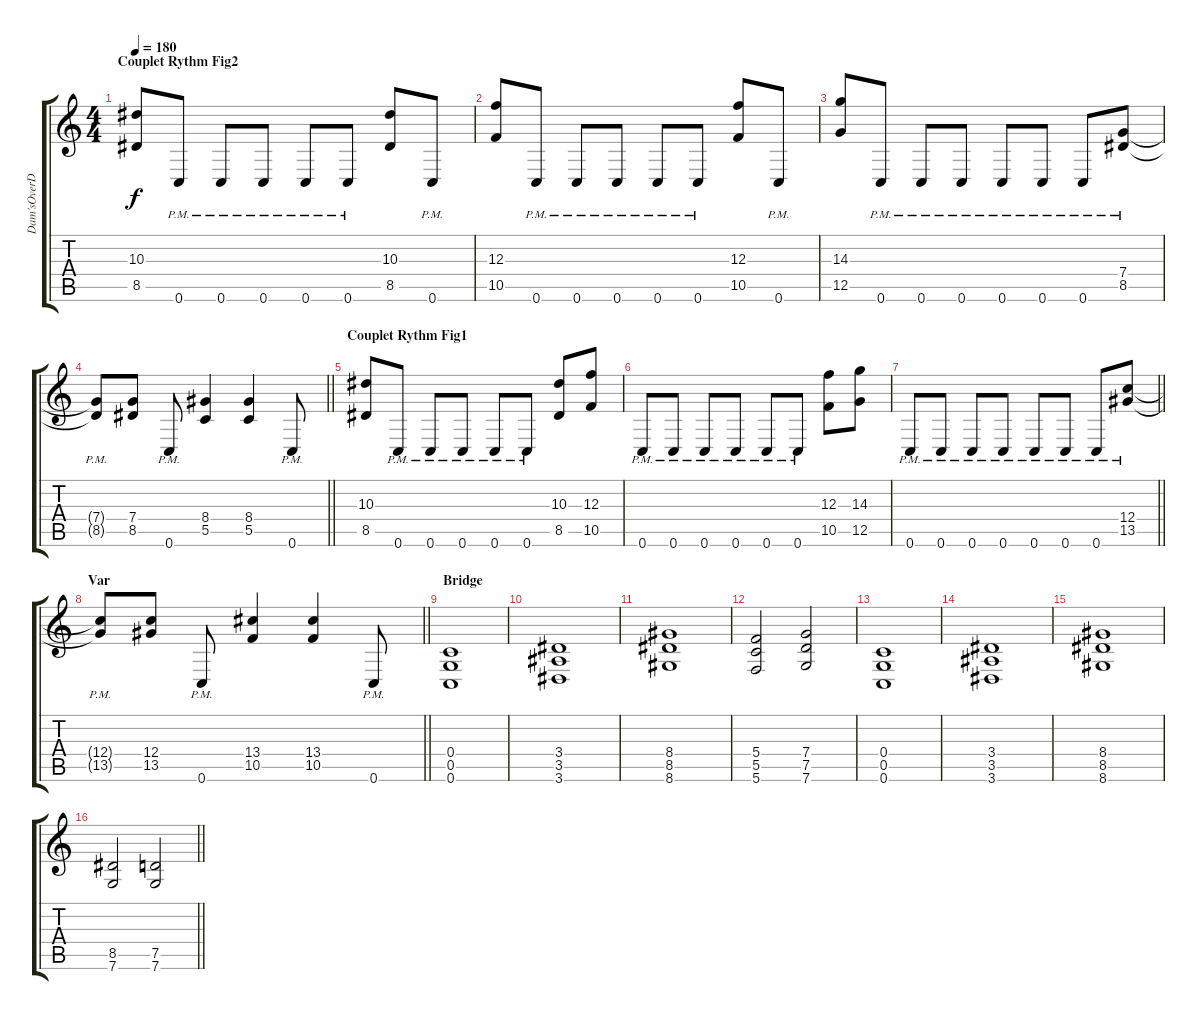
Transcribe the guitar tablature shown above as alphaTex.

\track ("Dam'sOverDubs" "Dam'sOverD") {instrument distortionguitar}
\staff {score tabs}
\tuning (D4 A3 F3 C3 G2 C2) {hide}
\ts (4 4)
\section ("" "Couplet Rythm Fig2")
\tempo 180
\clef g2
\ks c
(10.3 8.5).8{dy f} 0.6{pm}.8 0.6{pm}.8 0.6{pm}.8 0.6{pm}.8 0.6{pm}.8 (10.3 8.5).8 0.6{pm}.8 |
(12.3 10.5).8 0.6{pm}.8 0.6{pm}.8 0.6{pm}.8 0.6{pm}.8 0.6{pm}.8 (12.3 10.5).8 0.6{pm}.8 |
(14.3 12.5).8 0.6{pm}.8 0.6{pm}.8 0.6{pm}.8 0.6{pm}.8 0.6{pm}.8 0.6{pm}.8 (7.4 8.5{pm}).8 |
\barLineRight lightlight
(7.4{t} 8.5{pm t}).8 (7.4 8.5).8 0.6{pm}.8 (8.4 5.5).4 (8.4 5.5).4 0.6{pm}.8 |
\section ("" "Couplet Rythm Fig1")
(10.3 8.5).8 0.6{pm}.8 0.6{pm}.8 0.6{pm}.8 0.6{pm}.8 0.6{pm}.8 (10.3 8.5).8 (12.3 10.5).8 |
0.6{pm}.8 0.6{pm}.8 0.6{pm}.8 0.6{pm}.8 0.6{pm}.8 0.6{pm}.8 (12.3 10.5).8 (14.3 12.5).8 |
\barLineRight lightlight
0.6{pm}.8 0.6{pm}.8 0.6{pm}.8 0.6{pm}.8 0.6{pm}.8 0.6{pm}.8 0.6{pm}.8 (12.4 13.5{pm}).8 |
\section ("" "Var")
\barLineRight lightlight
(12.4{t} 13.5{pm t}).8 (12.4 13.5).8 0.6{pm}.8 (13.4 10.5).4 (13.4 10.5).4 0.6{pm}.8 |
\section ("" "Bridge")
(0.4 0.5 0.6).1 |
(3.4 3.5 3.6).1 |
(8.4 8.5 8.6).1 |
(5.4 5.5 5.6).2 (7.4 7.5 7.6).2 |
(0.4 0.5 0.6).1 |
(3.4 3.5 3.6).1 |
(8.4 8.5 8.6).1 |
\barLineRight lightlight
(8.5 7.6).2 (7.5 7.6).2
